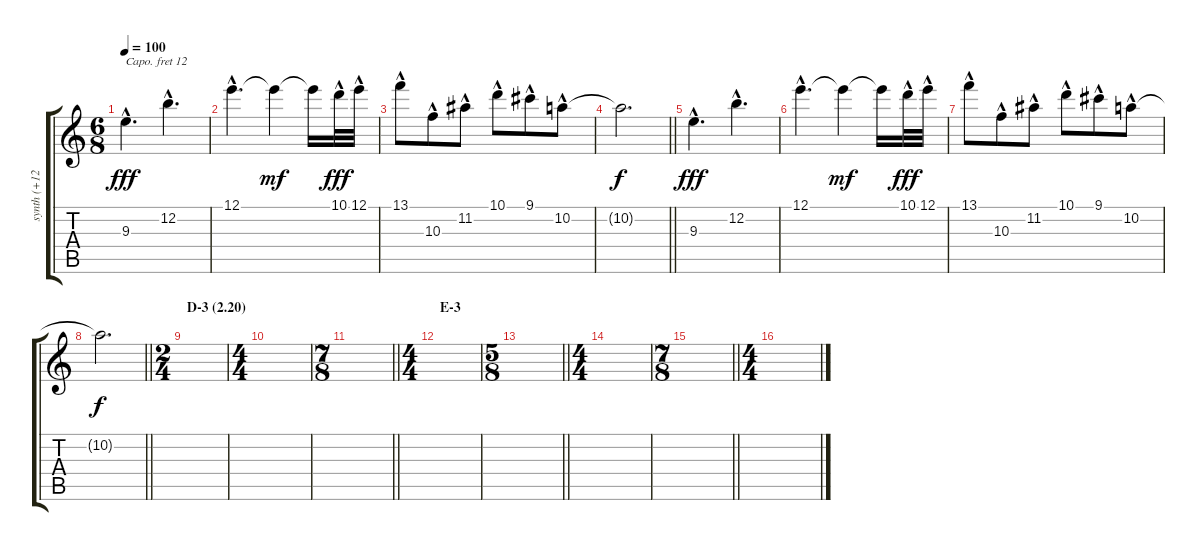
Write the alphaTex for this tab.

\track ("synth (+12)" "synth (+12") {instrument lead2sawtooth}
\staff {score tabs}
\capo 12
\tuning (E4 B3 G3 D3 A2 E2) {hide}
\ts (6 8)
\tempo 100
\clef g2
\ks c
9.3{hac}.4{d dy fff} 12.2{hac}.4{d} |
12.1{hac}.4{d} 12.1{t}.4{dy mf} 12.1{t}.16 10.1{hac}.32{dy fff} 12.1{hac}.32 |
13.1{hac}.8 10.3{hac}.8 11.2{hac}.8 10.1{hac}.8 9.1{hac}.8 10.2{hac}.8 |
\barLineRight lightlight
10.2{t}.2{d dy f} |
9.3{hac}.4{d dy fff} 12.2{hac}.4{d} |
12.1{hac}.4{d} 12.1{t}.4{dy mf} 12.1{t}.16 10.1{hac}.32{dy fff} 12.1{hac}.32 |
13.1{hac}.8 10.3{hac}.8 11.2{hac}.8 10.1{hac}.8 9.1{hac}.8 10.2{hac}.8 |
\barLineRight lightlight
10.2{t}.2{d dy f} |
\ts (2 4)
\section ("" "D-3 (2.20)")
|
\ts (4 4)
|
\ts (7 8)
\barLineRight lightlight
|
\ts (4 4)
\section ("" "E-3")
|
\ts (5 8)
\barLineRight lightlight
|
\ts (4 4)
|
\ts (7 8)
\barLineRight lightlight
|
\ts (4 4)
